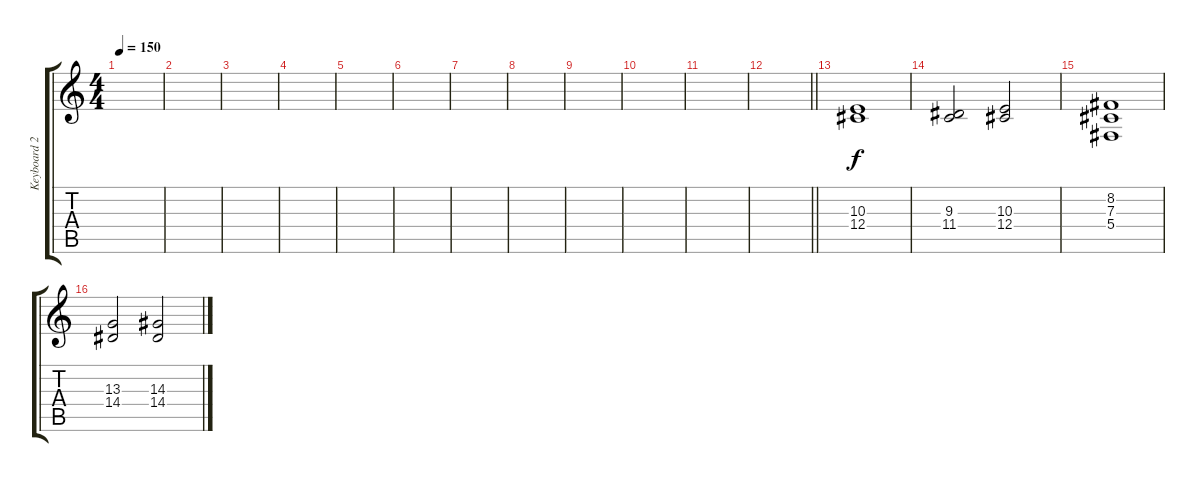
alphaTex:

\track ("Keyboard 2" "Keyboard 2") {instrument electricgrandpiano}
\staff {score tabs}
\tuning (Eb4 Bb3 Gb3 Db3 Ab2 Eb2) {hide}
\ts (4 4)
\tempo 150
\clef g2
\ks c
|
|
|
|
|
|
|
|
|
|
|
\barLineRight lightlight
|
\section ("" "")
(10.3 12.4).1 |
(9.3 11.4).2 (10.3 12.4).2 |
(8.2 7.3 5.4).1 |
(13.3 14.4).2 (14.3 14.4).2
